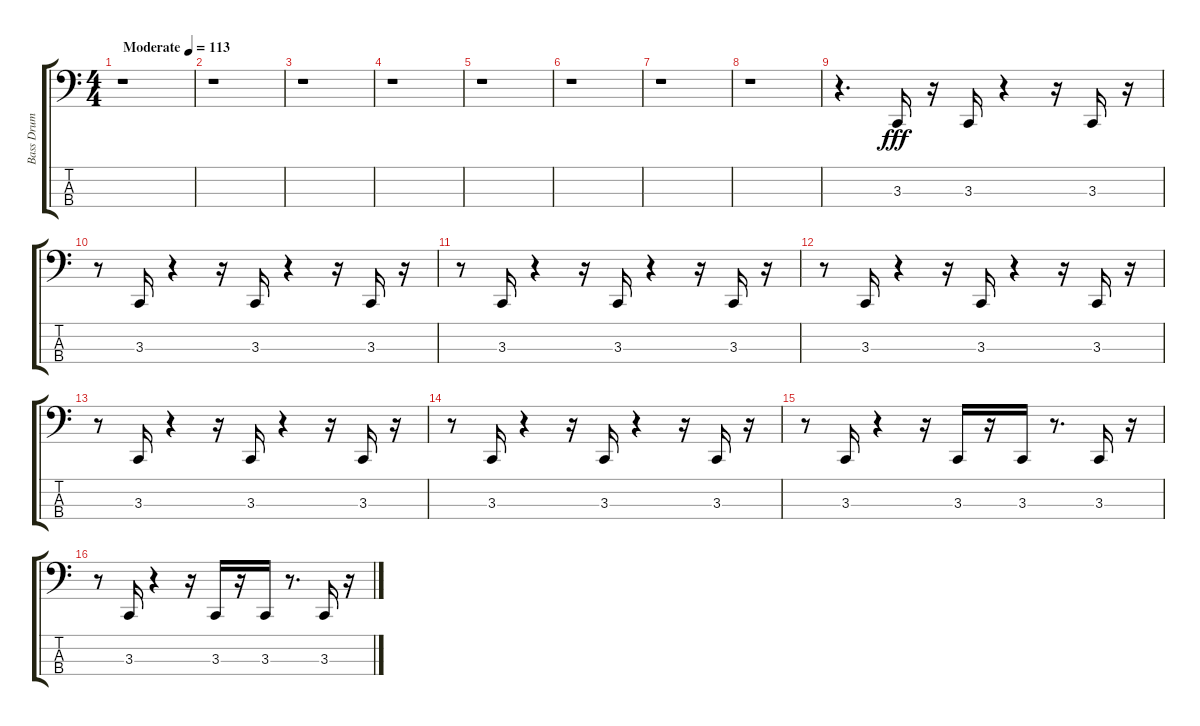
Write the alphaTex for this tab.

\track ("Bass Drum" "Bass Drum") {instrument acousticgrandpiano}
\staff {score tabs}
\tuning (G2 D2 A1 E1) {hide}
\ts (4 4)
\tempo (113 "Moderate")
\clef f4
\ks c
r.1{dy fff instrument acousticgrandpiano} |
r.1 |
r.1 |
r.1 |
r.1 |
r.1 |
r.1 |
r.1 |
r.4{d} 3.3.16 r.16 3.3.16 r.4 r.16 3.3.16 r.16 |
r.8 3.3.16 r.4 r.16 3.3.16 r.4 r.16 3.3.16 r.16 |
r.8 3.3.16 r.4 r.16 3.3.16 r.4 r.16 3.3.16 r.16 |
r.8 3.3.16 r.4 r.16 3.3.16 r.4 r.16 3.3.16 r.16 |
r.8 3.3.16 r.4 r.16 3.3.16 r.4 r.16 3.3.16 r.16 |
r.8 3.3.16 r.4 r.16 3.3.16 r.4 r.16 3.3.16 r.16 |
r.8 3.3.16 r.4 r.16 3.3.16 r.16 3.3.16 r.8{d} 3.3.16 r.16 |
r.8 3.3.16 r.4 r.16 3.3.16 r.16 3.3.16 r.8{d} 3.3.16 r.16
